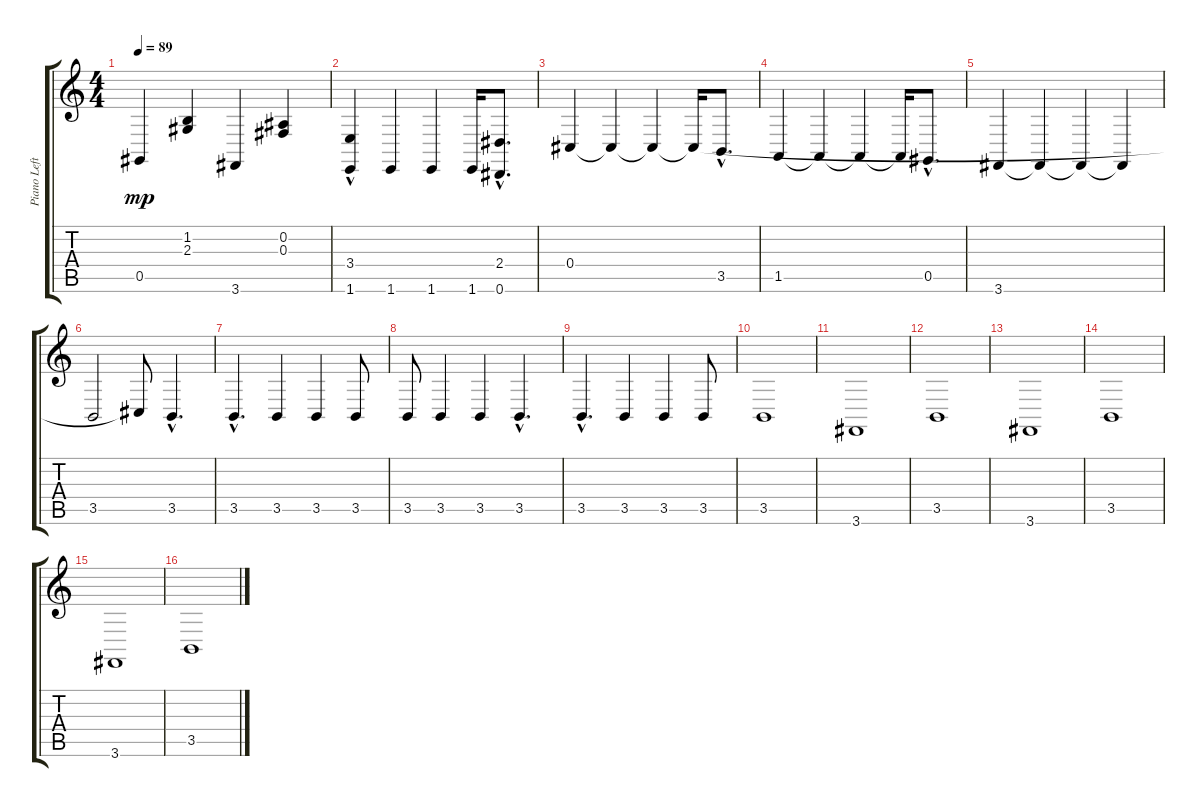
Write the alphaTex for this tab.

\track ("Piano Leftt Hand (Dizzy)" "Piano Left") {instrument brightacousticpiano}
\staff {score tabs}
\tuning (Eb4 Bb3 Gb3 Db3 Ab2 Eb2) {hide}
\ts (4 4)
\tempo 89
\clef g2
\ks c
0.5.4{dy mp} (1.2 2.3).4 3.6.4 (0.2 0.3).4 |
(3.4{hac} 1.6).4 1.6.4 1.6.4 1.6.16 (2.4{hac} 0.6{hac}).8{d} |
0.4.4 0.4{t}.4 0.4{t}.4 0.4{t}.16 3.5{hac}.8{d} |
1.5.4 1.5{t}.4 1.5{t}.4 1.5{t}.16 0.5{hac}.8{d} |
3.6.4 3.6{t}.4 3.6{t}.4 3.6{t}.4 |
3.5.2 0.4{t}.8 3.5{hac}.4{d} |
3.5{hac}.4{d} 3.5.4 3.5.4 3.5.8 |
3.5.8 3.5.4 3.5.4 3.5{hac}.4{d} |
3.5{hac}.4{d} 3.5.4 3.5.4 3.5.8 |
3.5.1 |
3.6.1 |
3.5.1 |
3.6.1 |
3.5.1 |
3.6.1 |
3.5.1
